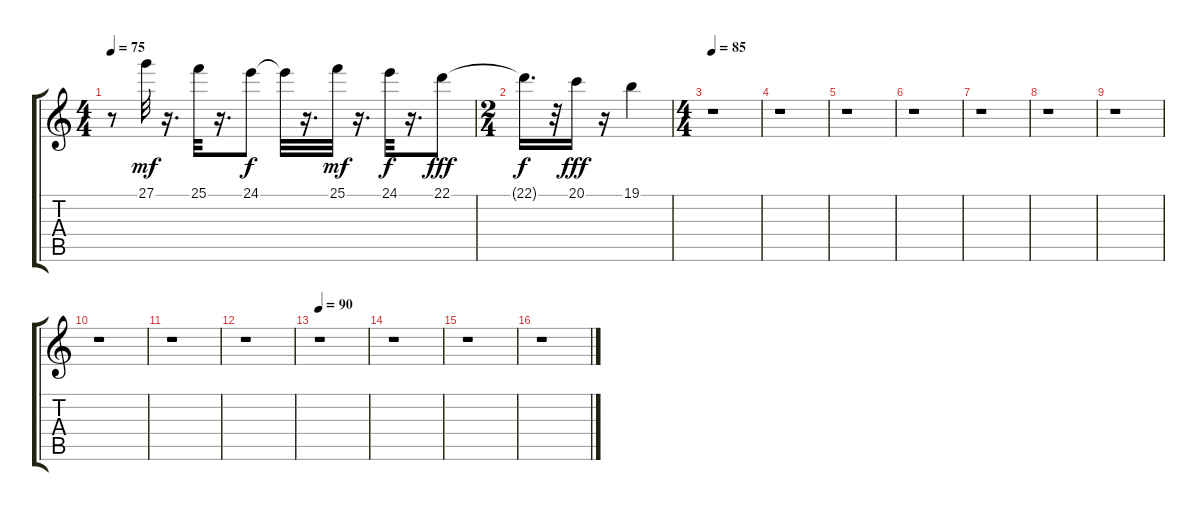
\track "" {instrument electricpiano2}
\staff {score tabs}
\tuning (E4 B3 G3 D3 A2 E2) {hide}
\ts (4 4)
\tempo 75
\clef g2
\ks c
r.8{dy f} 27.1.32{dy mf} r.16{d} 25.1.32 r.16{d} 24.1.8{dy f} 24.1{t}.32 r.16{d} 25.1.32{dy mf} r.16{d} 24.1.32{dy f} r.16{d} 22.1.8{dy fff} |
\ts (2 4)
22.1{t}.16{d dy f} r.32 20.1.16{dy fff} r.16 19.1.4 |
\ts (4 4)
\tempo 85
r.1 |
r.1 |
r.1 |
r.1 |
r.1 |
r.1 |
r.1 |
r.1 |
r.1 |
r.1 |
\tempo 90
r.1 |
r.1 |
r.1 |
r.1
